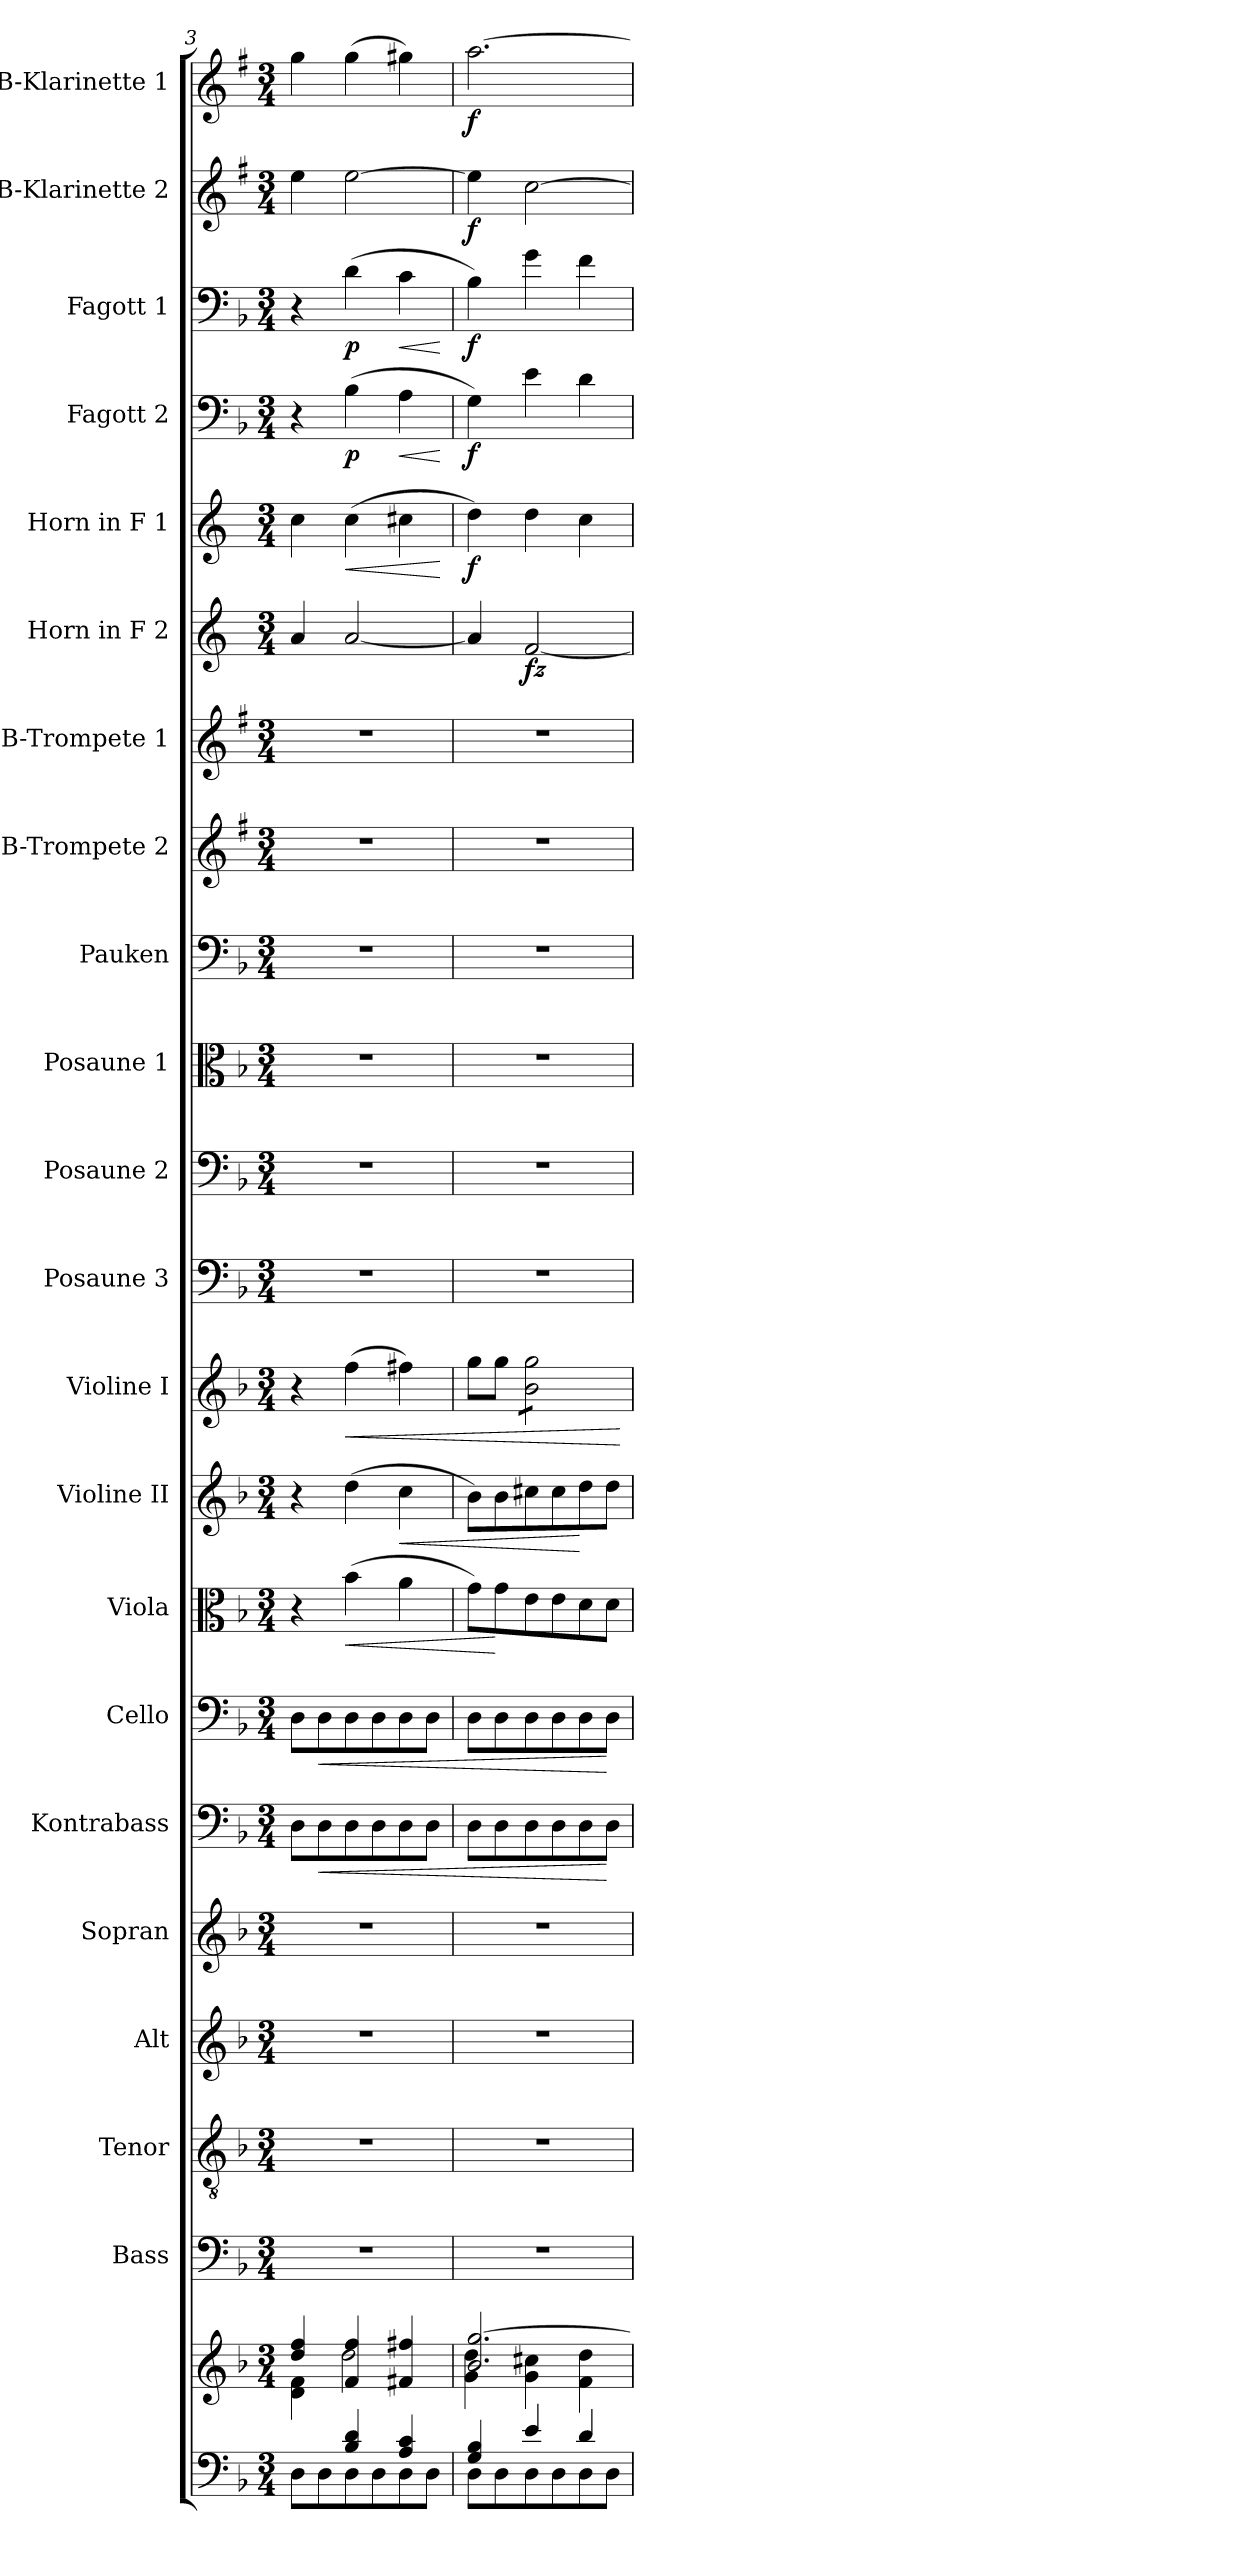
**kern	**kern	**kern	**kern	**kern	**kern	**kern	**dynam	**kern	**dynam	**kern	**dynam	**kern	**dynam	**kern	**dynam	**kern	**kern	**kern	**kern	**kern	**kern	**kern	**dynam	**kern	**dynam	**kern	**dynam	**kern	**dynam	**kern	**dynam	**kern	**dynam
*part22	*part22	*part21	*part20	*part19	*part18	*part17	*part17	*part16	*part16	*part15	*part15	*part14	*part14	*part13	*part13	*part12	*part11	*part10	*part9	*part8	*part7	*part6	*part6	*part5	*part5	*part4	*part4	*part3	*part3	*part2	*part2	*part1	*part1
*staff23	*staff22	*staff21	*staff20	*staff19	*staff18	*staff17	*staff17	*staff16	*staff16	*staff15	*staff15	*staff14	*staff14	*staff13	*staff13	*staff12	*staff11	*staff10	*staff9	*staff8	*staff7	*staff6	*staff6	*staff5	*staff5	*staff4	*staff4	*staff3	*staff3	*staff2	*staff2	*staff1	*staff1
*	*	*I"Bass	*I"Tenor	*I"Alt	*I"Sopran	*I"Kontrabass	*	*I"Cello	*	*I"Viola	*	*I"Violine II	*	*I"Violine I	*	*I"Posaune 3	*I"Posaune 2	*I"Posaune 1	*I"Pauken	*I"B-Trompete 2	*I"B-Trompete 1	*I"Horn in F 2	*	*I"Horn in F 1	*	*I"Fagott 2	*	*I"Fagott 1	*	*I"B-Klarinette 2	*	*I"B-Klarinette 1	*
*	*	*I'B.	*I'T.	*I'A.	*I'S.	*I'Kb.	*	*	*	*I'Vla.	*	*I'Vl. II	*	*I'Vl. I	*	*I'Pos. 3	*I'Pos. 2	*I'Pos. 1	*I'Pk.	*I'B Trp. 2	*I'B Trp. 1	*	*	*	*	*I'Fg. 2	*	*I'Fg. 1	*	*I'B Kl. 2	*	*I'B Kl. 1	*
*clefF4	*clefG2	*clefF4	*clefGv2	*clefG2	*clefG2	*clefF4	*	*clefF4	*	*clefC3	*	*clefG2	*	*clefG2	*	*clefF4	*clefF4	*clefC3	*clefF4	*clefG2	*clefG2	*clefG2	*	*clefG2	*	*clefF4	*	*clefF4	*	*clefG2	*	*clefG2	*
*	*	*	*	*	*	*ITrd7c12	*	*	*	*	*	*	*	*	*	*	*	*	*	*ITrd1c2	*ITrd1c2	*ITrd4c7	*	*ITrd4c7	*	*	*	*	*	*ITrd1c2	*	*ITrd1c2	*
*k[b-]	*k[b-]	*k[b-]	*k[b-]	*k[b-]	*k[b-]	*k[b-]	*	*k[b-]	*	*k[b-]	*	*k[b-]	*	*k[b-]	*	*k[b-]	*k[b-]	*k[b-]	*k[b-]	*k[b-]	*k[b-]	*k[b-]	*	*k[b-]	*	*k[b-]	*	*k[b-]	*	*k[b-]	*	*k[b-]	*
*F:	*F:	*F:	*F:	*F:	*F:	*F:	*	*F:	*	*F:	*	*F:	*	*F:	*	*F:	*F:	*F:	*F:	*F:	*F:	*F:	*	*F:	*	*F:	*	*F:	*	*F:	*	*F:	*
*M3/4	*M3/4	*M3/4	*M3/4	*M3/4	*M3/4	*M3/4	*	*M3/4	*	*M3/4	*	*M3/4	*	*M3/4	*	*M3/4	*M3/4	*M3/4	*M3/4	*M3/4	*M3/4	*M3/4	*	*M3/4	*	*M3/4	*	*M3/4	*	*M3/4	*	*M3/4	*
=3	=3	=3	=3	=3	=3	=3	=3	=3	=3	=3	=3	=3	=3	=3	=3	=3	=3	=3	=3	=3	=3	=3	=3	=3	=3	=3	=3	=3	=3	=3	=3	=3	=3
*^	*^	*	*	*	*	*	*	*	*	*	*	*	*	*	*	*	*	*	*	*	*	*	*	*	*	*	*	*	*	*	*	*	*
4ryy	8D\L	4dd/ 4ff/	4d\ 4f\	2.r	2.r	2.r	2.r	8DD\L	.	8D\L	.	4r	.	4r	.	4r	.	2.r	2.r	2.r	2.r	2.r	2.r	4d/	.	4f\	.	4r	.	4r	.	4dd\	.	4ff\	.
!	!	!	!	!	!	!	!	!	!LO:HP:b	!	!LO:HP:b	!	!	!	!	!	!	!	!	!	!	!	!	!	!	!	!	!	!	!	!	!	!	!	!
.	8D\	.	.	.	.	.	.	8DD\	<	8D\	<	.	.	.	.	.	.	.	.	.	.	.	.	.	.	.	.	.	.	.	.	.	.	.	.
!	!	!	!	!	!	!	!	!	!	!	!	!	!LO:HP:b	!	!	!	!LO:HP:b	!	!	!	!	!	!	!	!	!	!LO:HP:b	!	!LO:DY:b	!	!LO:DY:b	!	!	!	!
4B-/ 4d/	8D\	4f/ 4ff/	2dd\	.	.	.	.	8DD\	.	8D\	.	(>4b-\	<	(>4dd\	.	(>4ff\	<	.	.	.	.	.	.	[2d/	.	(>4f\	<	(>4B-\	p	(>4d\	p	[2dd\	.	(>4ff\	.
.	8D\	.	.	.	.	.	.	8DD\	.	8D\	.	.	.	.	.	.	.	.	.	.	.	.	.	.	.	.	.	.	.	.	.	.	.	.	.
!	!	!	!	!	!	!	!	!	!	!	!	!	!	!	!LO:HP:b	!	!	!	!	!	!	!	!	!	!	!	!	!	!LO:HP:b	!	!LO:HP:b	!	!	!	!
4A/ 4c/	8D\	4f#X/ 4ff#X/	.	.	.	.	.	8DD\	.	8D\	.	4a\	.	4cc\	<	4ff#X\)	.	.	.	.	.	.	.	.	.	4f#X\	.	4A\	<	4c\	<	.	.	4ff#X\)	.
.	8D\J	.	.	.	.	.	.	8DD\J	.	8D\J	.	.	.	.	.	.	.	.	.	.	.	.	.	.	.	.	.	.	.	.	.	.	.	.	.
*v	*v	*	*	*	*	*	*	*	*	*	*	*	*	*	*	*	*	*	*	*	*	*	*	*	*	*	*	*	*	*	*	*	*	*	*
*	*v	*v	*	*	*	*	*	*	*	*	*	*	*	*	*	*	*	*	*	*	*	*	*	*	*	*	*	*	*	*	*	*	*	*
.	.	.	.	.	.	.	.	.	.	.	.	.	.	.	.	.	.	.	.	.	.	.	.	.	[	.	[	.	[	.	.	.	.
=4	=4	=4	=4	=4	=4	=4	=4	=4	=4	=4	=4	=4	=4	=4	=4	=4	=4	=4	=4	=4	=4	=4	=4	=4	=4	=4	=4	=4	=4	=4	=4	=4	=4
*^	*^	*	*	*	*	*	*	*	*	*	*	*	*	*	*	*	*	*	*	*	*	*	*	*	*	*	*	*	*	*	*	*	*
!	!	!	!	!	!	!	!	!	!	!	!	!	!	!	!	!	!	!	!	!	!	!	!	!	!	!	!LO:DY:b	!	!LO:DY:b	!	!LO:DY:b	!	!LO:DY:b	!	!LO:DY:b
4G/ 4B-/	8D\L	2.b-/ [>2.gg/	4g\ 4dd\	2.r	2.r	2.r	2.r	8DD\L	.	8D\L	.	8g\L)	.	8b-\L)	.	8gg\L	.	2.r	2.r	2.r	2.r	2.r	2.r	4d/]	.	4g\)	f	4G\)	f	4B-\)	f	4dd\]	f	[2.gg\	f
.	8D\	.	.	.	.	.	.	8DD\	.	8D\	.	8g\	[	8b-\	.	8gg\J	.	.	.	.	.	.	.	.	.	.	.	.	.	.	.	.	.	.	.
!	!	!	!	!	!	!	!	!	!	!	!	!	!	!	!	!	!	!	!	!	!	!	!	!	!LO:DY:b	!	!	!	!	!	!	!	!	!	!
*	*	*	*	*	*	*	*	*	*	*	*	*	*	*	*	*tremolo	*	*	*	*	*	*	*	*	*	*	*	*	*	*	*	*	*	*	*
4e/	8D\	.	4g\ 4cc#X\	.	.	.	.	8DD\	.	8D\	.	8e\	.	8cc#X\	.	8b-\ 8gg\L	.	.	.	.	.	.	.	[2B-/	fz	4g\	.	4e\	.	4g\	.	[2b-\	.	.	.
.	8D\	.	.	.	.	.	.	8DD\	.	8D\	.	8e\	.	8cc#\	.	8b-\ 8gg\	.	.	.	.	.	.	.	.	.	.	.	.	.	.	.	.	.	.	.
4d/	8D\	.	4f\ 4dd\	.	.	.	.	8DD\	.	8D\	.	8d\	.	8dd\	[	8b-\ 8gg\	.	.	.	.	.	.	.	.	.	4f\	.	4d\	.	4f\	.	.	.	.	.
.	8D\J	.	.	.	.	.	.	8DD\J	[	8D\J	[	8d\J	.	8dd\J	.	8b-\ 8gg\J	.	.	.	.	.	.	.	.	.	.	.	.	.	.	.	.	.	.	.
*	*	*	*	*	*	*	*	*	*	*	*	*	*	*	*	*Xtremolo	*	*	*	*	*	*	*	*	*	*	*	*	*	*	*	*	*	*	*
*v	*v	*	*	*	*	*	*	*	*	*	*	*	*	*	*	*	*	*	*	*	*	*	*	*	*	*	*	*	*	*	*	*	*	*	*
*	*v	*v	*	*	*	*	*	*	*	*	*	*	*	*	*	*	*	*	*	*	*	*	*	*	*	*	*	*	*	*	*	*	*	*
.	.	.	.	.	.	.	.	.	.	.	.	.	.	.	[	.	.	.	.	.	.	.	.	.	.	.	.	.	.	.	.	.	.
=	=	=	=	=	=	=	=	=	=	=	=	=	=	=	=	=	=	=	=	=	=	=	=	=	=	=	=	=	=	=	=	=	=
*-	*-	*-	*-	*-	*-	*-	*-	*-	*-	*-	*-	*-	*-	*-	*-	*-	*-	*-	*-	*-	*-	*-	*-	*-	*-	*-	*-	*-	*-	*-	*-	*-	*-
